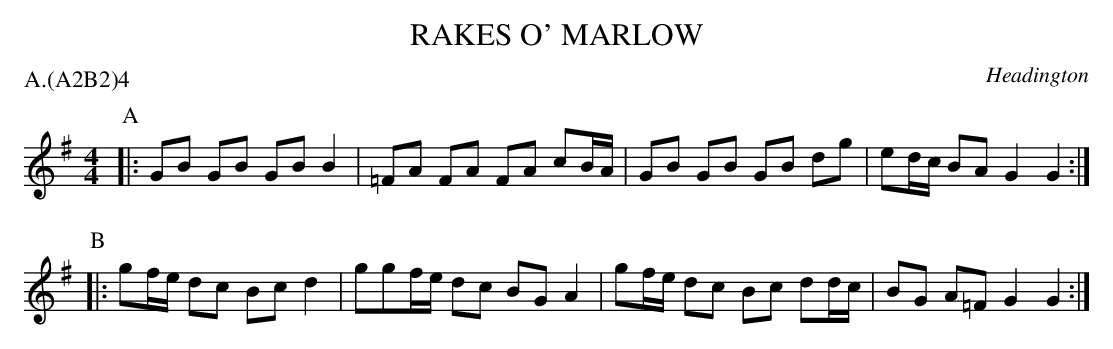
X:1
T: RAKES O' MARLOW
O: Headington
P:  A.(A2B2)4
M: 4/4
L: 1/8
K: G
P: A
|: GB    GB GB B2 | =FA    FA FA cB/A/ | GB    GB GB dg    | ed/c/ BA  G2 G2 :|
P: B
|: gf/e/ dc Bc d2 | ggf/e/ dc BG A2    | gf/e/ dc Bc dd/c/ | BG    A=F G2 G2 :|
